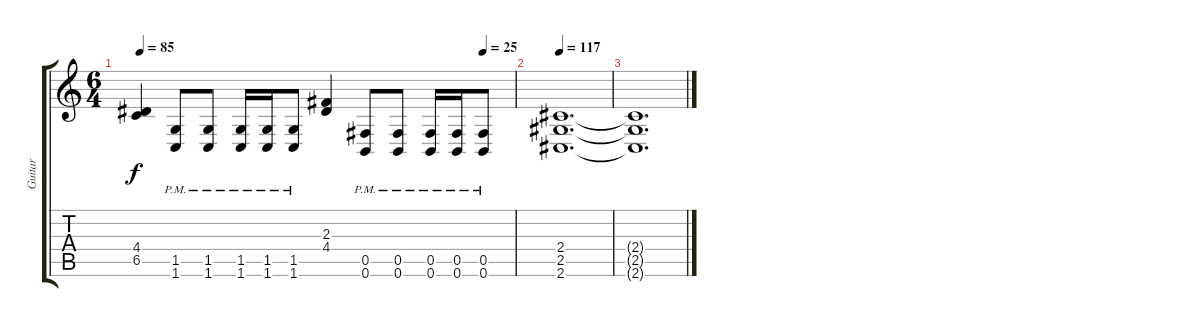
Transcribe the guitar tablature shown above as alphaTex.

\track ("Guitar" "Guitar") {instrument distortionguitar}
\staff {score tabs}
\tuning (Db4 Ab3 E3 B2 Gb2 B1) {hide}
\ts (6 4)
\tempo 85
\tempo (25 0.9166666666666666)
\clef g2
\ks c
(4.4 6.5).4{dy f} (1.5{pm} 1.6{pm}).8 (1.5{pm} 1.6{pm}).8 (1.5{pm} 1.6{pm}).16 (1.5{pm} 1.6{pm}).16 (1.5{pm} 1.6{pm}).8 (2.3 4.4).4 (0.5{pm} 0.6{pm}).8 (0.5{pm} 0.6{pm}).8 (0.5{pm} 0.6{pm}).16 (0.5{pm} 0.6{pm}).16 (0.5{pm} 0.6{pm}).8 |
\tempo 117
(2.4 2.5 2.6).1{d} |
(2.4{t} 2.5{t} 2.6{t}).1{d}
